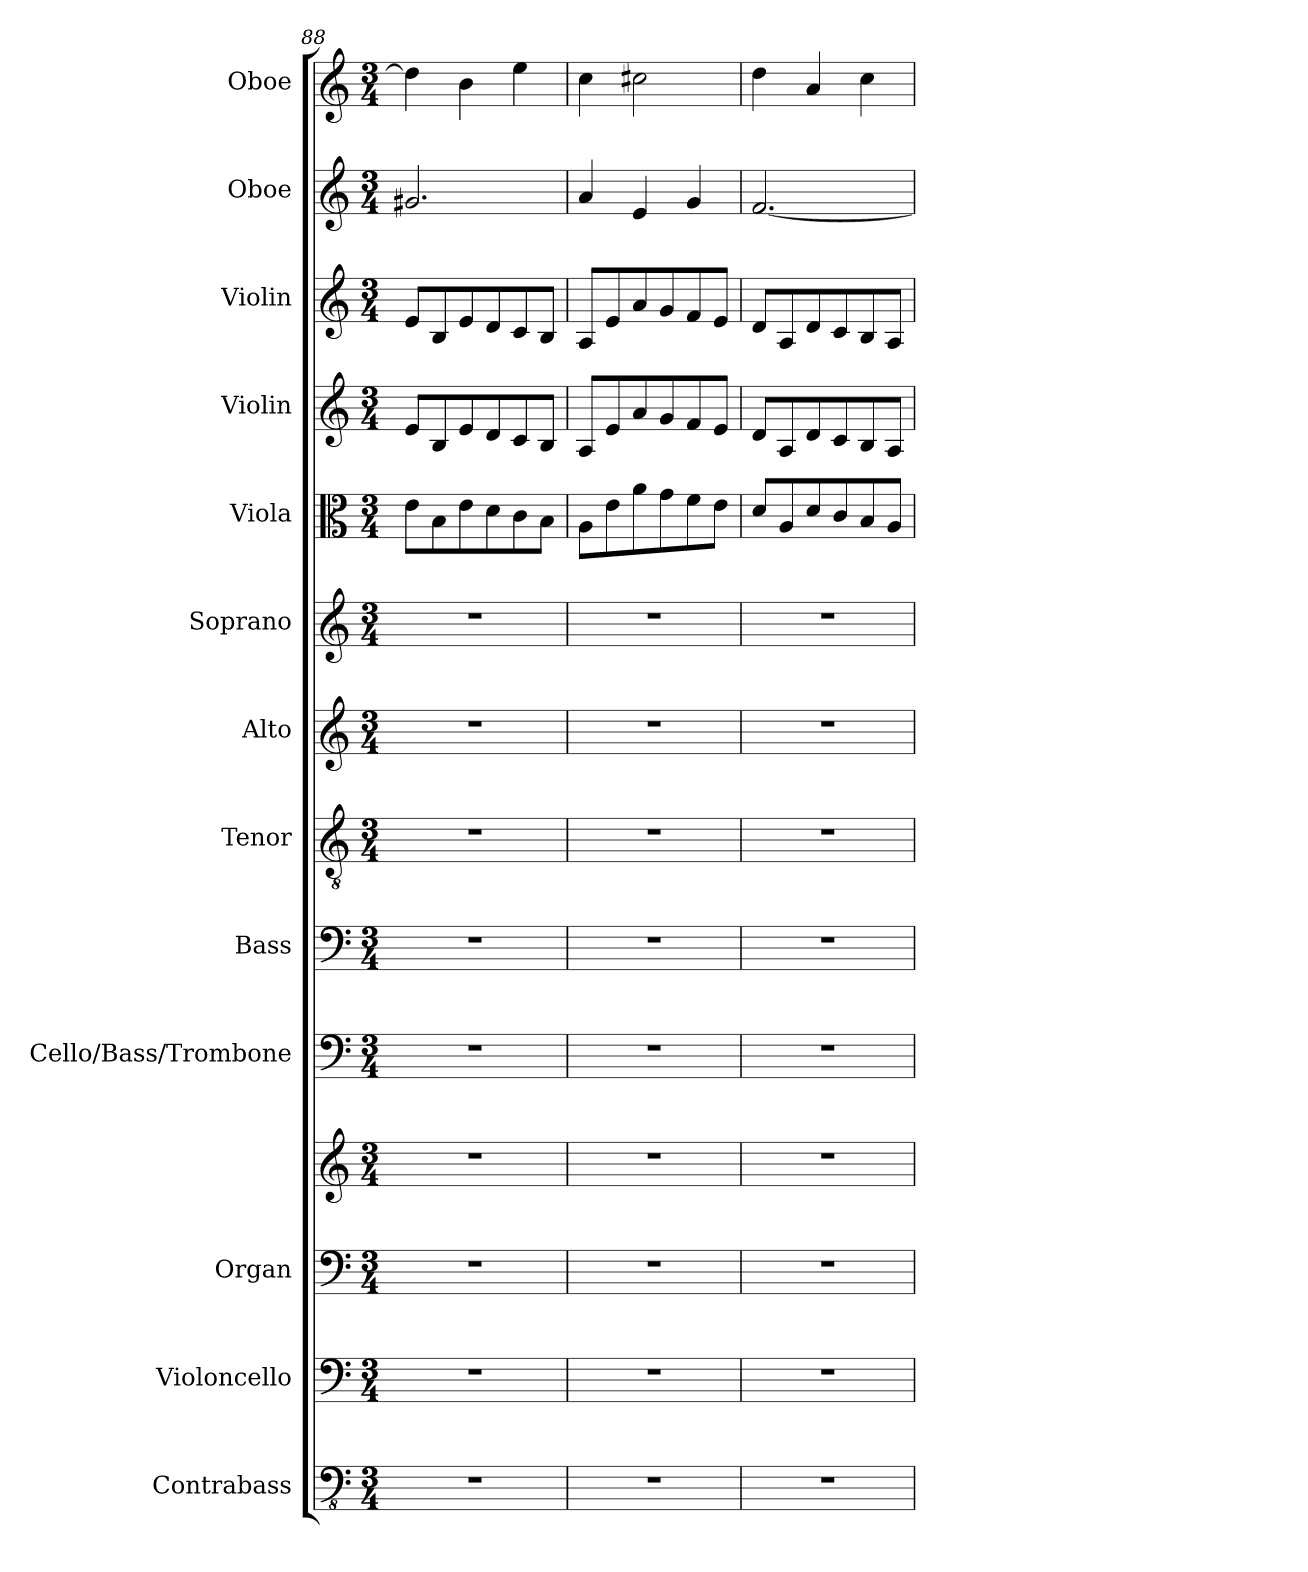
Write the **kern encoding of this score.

**kern	**kern	**kern	**kern	**kern	**kern	**kern	**kern	**kern	**kern	**kern	**kern	**kern	**kern
*part13	*part12	*part11	*part11	*part10	*part9	*part8	*part7	*part6	*part5	*part4	*part3	*part2	*part1
*staff14	*staff13	*staff12	*staff11	*staff10	*staff9	*staff8	*staff7	*staff6	*staff5	*staff4	*staff3	*staff2	*staff1
*I"Contrabass	*I"Violoncello	*I"Organ	*	*I"Cello/Bass/Trombone	*I"Bass	*I"Tenor	*I"Alto	*I"Soprano	*I"Viola	*I"Violin	*I"Violin	*I"Oboe	*I"Oboe
*I'Cb.	*I'Vc.	*I'Org.	*	*I'C/B/T	*I'B.	*I'T.	*I'A.	*I'S.	*I'Vla.	*I'Vln.	*I'Vln.	*I'Ob.	*I'Ob.
*clefFv4	*clefF4	*clefF4	*clefG2	*clefF4	*clefF4	*clefGv2	*clefG2	*clefG2	*clefC3	*clefG2	*clefG2	*clefG2	*clefG2
*ITrd7c12	*	*	*	*	*	*	*	*	*	*	*	*	*
*k[]	*k[]	*k[]	*k[]	*k[]	*k[]	*k[]	*k[]	*k[]	*k[]	*k[]	*k[]	*k[]	*k[]
*M3/4	*M3/4	*M3/4	*M3/4	*M3/4	*M3/4	*M3/4	*M3/4	*M3/4	*M3/4	*M3/4	*M3/4	*M3/4	*M3/4
=88	=88	=88	=88	=88	=88	=88	=88	=88	=88	=88	=88	=88	=88
2.r	2.r	2.r	2.r	2.r	2.r	2.r	2.r	2.r	8e\L	8e/L	8e/L	2.g#X/	4dd\]
.	.	.	.	.	.	.	.	.	8B\	8B/	8B/	.	.
.	.	.	.	.	.	.	.	.	8e\	8e/	8e/	.	4b\
.	.	.	.	.	.	.	.	.	8d\	8d/	8d/	.	.
.	.	.	.	.	.	.	.	.	8c\	8c/	8c/	.	4ee\
.	.	.	.	.	.	.	.	.	8B\J	8B/J	8B/J	.	.
=89	=89	=89	=89	=89	=89	=89	=89	=89	=89	=89	=89	=89	=89
2.r	2.r	2.r	2.r	2.r	2.r	2.r	2.r	2.r	8A\L	8A/L	8A/L	4a/	4cc\
.	.	.	.	.	.	.	.	.	8e\	8e/	8e/	.	.
.	.	.	.	.	.	.	.	.	8a\	8a/	8a/	4e/	2cc#X\
.	.	.	.	.	.	.	.	.	8g\	8g/	8g/	.	.
.	.	.	.	.	.	.	.	.	8f\	8f/	8f/	4g/	.
.	.	.	.	.	.	.	.	.	8e\J	8e/J	8e/J	.	.
=90	=90	=90	=90	=90	=90	=90	=90	=90	=90	=90	=90	=90	=90
2.r	2.r	2.r	2.r	2.r	2.r	2.r	2.r	2.r	8d/L	8d/L	8d/L	[2.f/	4dd\
.	.	.	.	.	.	.	.	.	8A/	8A/	8A/	.	.
.	.	.	.	.	.	.	.	.	8d/	8d/	8d/	.	4a/
.	.	.	.	.	.	.	.	.	8c/	8c/	8c/	.	.
.	.	.	.	.	.	.	.	.	8B/	8B/	8B/	.	4cc\
.	.	.	.	.	.	.	.	.	8A/J	8A/J	8A/J	.	.
=	=	=	=	=	=	=	=	=	=	=	=	=	=
*-	*-	*-	*-	*-	*-	*-	*-	*-	*-	*-	*-	*-	*-
